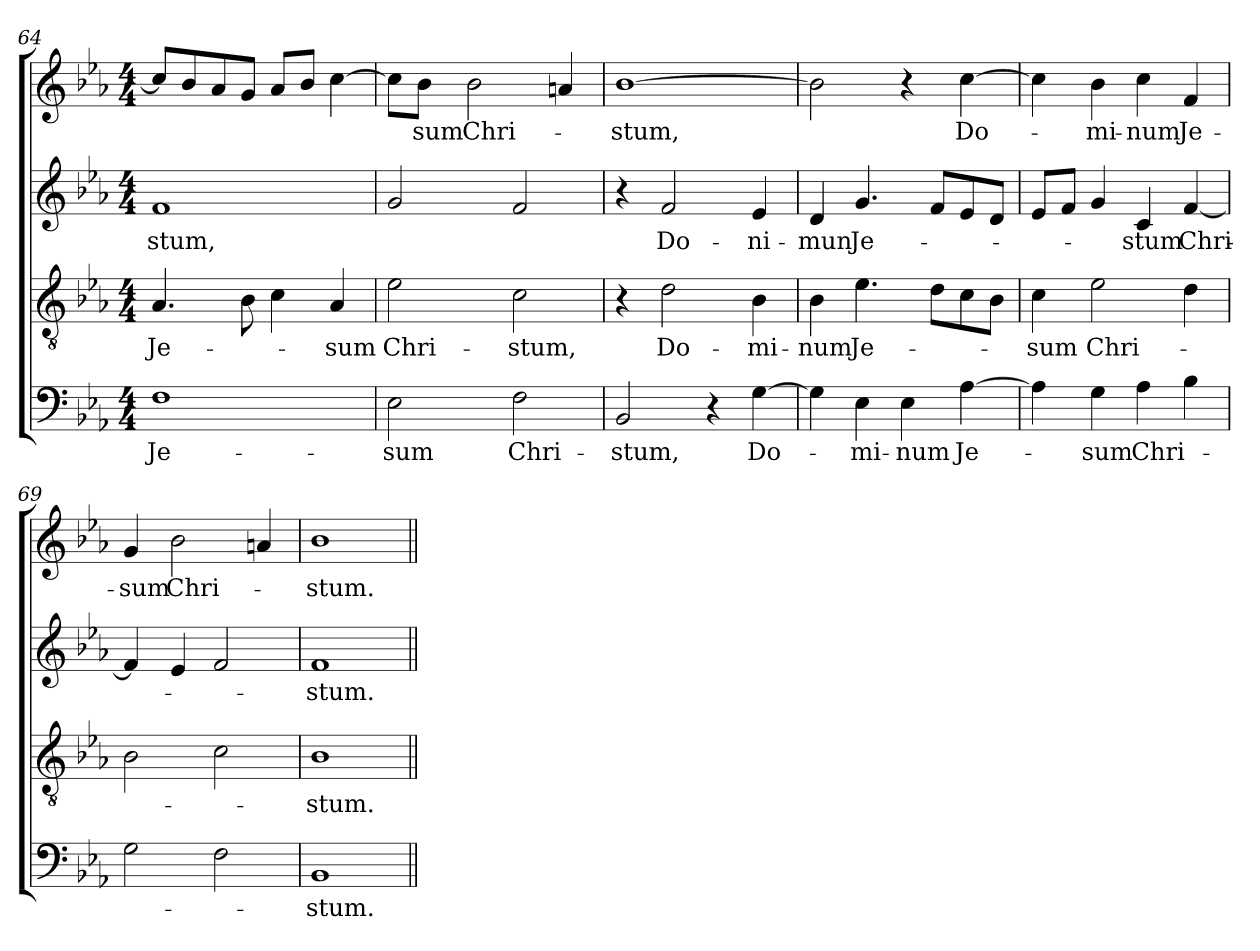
**kern	**text	**kern	**text	**kern	**text	**kern	**text
*part4	*part4	*part3	*part3	*part2	*part2	*part1	*part1
*staff4	*staff4	*staff3	*staff3	*staff2	*staff2	*staff1	*staff1
*clefF4	*	*clefGv2	*	*clefG2	*	*clefG2	*
*k[b-e-a-]	*	*k[b-e-a-]	*	*k[b-e-a-]	*	*k[b-e-a-]	*
*E-:	*	*E-:	*	*E-:	*	*E-:	*
*M4/4	*	*M4/4	*	*M4/4	*	*M4/4	*
=64	=64	=64	=64	=64	=64	=64	=64
!	!LO:LY:b:color=#000000	!	!	!	!	!	!
!	!	!	!LO:LY:b:color=#000000	!	!	!	!
!	!	!	!	!	!LO:LY:b:color=#000000	!	!
1Fi	Je-	4.A-i/	Je-	1fi	-stum,	8cci/L]	.
.	.	.	.	.	.	8b-i/	.
.	.	.	.	.	.	8a-i/	.
.	.	8B-i\	.	.	.	8gi/J	.
.	.	4ci\	.	.	.	8a-i/L	.
.	.	.	.	.	.	8b-i/J	.
!	!	!	!LO:LY:b:color=#000000	!	!	!	!
.	.	4A-i/	-sum	.	.	[4cci\	.
=65	=65	=65	=65	=65	=65	=65	=65
!	!LO:LY:b:color=#000000	!	!	!	!	!	!
!	!	!	!LO:LY:b:color=#000000	!	!	!	!
2E-i\	-sum	2e-i\	Chri-	2gi/	.	8cci\L]	.
!	!	!	!	!	!	!	!LO:LY:b:color=#000000
.	.	.	.	.	.	8b-i\J	-sum
!	!	!	!	!	!	!	!LO:LY:b:color=#000000
.	.	.	.	.	.	2b-i\	Chri-
!	!LO:LY:b:color=#000000	!	!	!	!	!	!
!	!	!	!LO:LY:b:color=#000000	!	!	!	!
2Fi\	Chri-	2ci\	-stum,	2fi/	.	.	.
.	.	.	.	.	.	4ani/	.
=66	=66	=66	=66	=66	=66	=66	=66
!	!LO:LY:b:color=#000000	!	!	!	!	!	!
!	!	!	!	!	!	!	!LO:LY:b:color=#000000
2BB-i/	-stum,	4r	.	4r	.	[1b-i	-stum,
!	!	!	!LO:LY:b:color=#000000	!	!	!	!
!	!	!	!	!	!LO:LY:b:color=#000000	!	!
.	.	2di\	Do-	2fi/	Do-	.	.
4r	.	.	.	.	.	.	.
!	!LO:LY:b:color=#000000	!	!	!	!	!	!
!	!	!	!LO:LY:b:color=#000000	!	!	!	!
!	!	!	!	!	!LO:LY:b:color=#000000	!	!
[4Gi\	Do-	4B-i\	-mi-	4e-i/	-ni-	.	.
!!LO:LB:g=z
=67	=67	=67	=67	=67	=67	=67	=67
!	!	!	!LO:LY:b:color=#000000	!	!	!	!
!	!	!	!	!	!LO:LY:b:color=#000000	!	!
4Gi\]	.	4B-i\	-num	4di/	-mun	2b-i\]	.
!	!LO:LY:b:color=#000000	!	!	!	!	!	!
!	!	!	!LO:LY:b:color=#000000	!	!	!	!
!	!	!	!	!	!LO:LY:b:color=#000000	!	!
4E-i\	-mi-	4.e-i\	Je-	4.gi/	Je-	.	.
!	!LO:LY:b:color=#000000	!	!	!	!	!	!
4E-i\	-num	.	.	.	.	4r	.
.	.	8di\L	.	8fi/L	.	.	.
!	!LO:LY:b:color=#000000	!	!	!	!	!	!
!	!	!	!	!	!	!	!LO:LY:b:color=#000000
[4A-i\	Je-	8ci\	.	8e-i/	.	[4cci\	Do-
.	.	8B-i\J	.	8di/J	.	.	.
=68	=68	=68	=68	=68	=68	=68	=68
!	!	!	!LO:LY:b:color=#000000	!	!	!	!
4A-i\]	.	4ci\	-sum	8e-i/L	.	4cci\]	.
.	.	.	.	8fi/J	.	.	.
!	!LO:LY:b:color=#000000	!	!	!	!	!	!
!	!	!	!LO:LY:b:color=#000000	!	!	!	!
!	!	!	!	!	!	!	!LO:LY:b:color=#000000
4Gi\	-sum	2e-i\	Chri-	4gi/	.	4b-i\	-mi-
!	!LO:LY:b:color=#000000	!	!	!	!	!	!
!	!	!	!	!	!LO:LY:b:color=#000000	!	!
!	!	!	!	!	!	!	!LO:LY:b:color=#000000
4A-i\	Chri-	.	.	4ci/	-stum	4cci\	-num
!	!	!	!	!	!LO:LY:b:color=#000000	!	!
!	!	!	!	!	!	!	!LO:LY:b:color=#000000
4B-i\	.	4di\	.	[4fi/	Chri-	4fi/	Je-
=69	=69	=69	=69	=69	=69	=69	=69
!	!	!	!	!	!	!	!LO:LY:b:color=#000000
2Gi\	.	2B-i\	.	4fi/]	.	4gi/	-sum
!	!	!	!	!	!	!	!LO:LY:b:color=#000000
.	.	.	.	4e-i/	.	2b-i\	Chri-
2Fi\	.	2ci\	.	2fi/	.	.	.
.	.	.	.	.	.	4ani/	.
=70	=70	=70	=70	=70	=70	=70	=70
!	!LO:LY:b:color=#000000	!	!	!	!	!	!
!	!	!	!LO:LY:b:color=#000000	!	!	!	!
!	!	!	!	!	!LO:LY:b:color=#000000	!	!
!	!	!	!	!	!	!	!LO:LY:b:color=#000000
1BB-i	-stum.	1B-i	-stum.	1fi	-stum.	1b-i	-stum.
=||	=||	=||	=||	=||	=||	=||	=||
*-	*-	*-	*-	*-	*-	*-	*-
